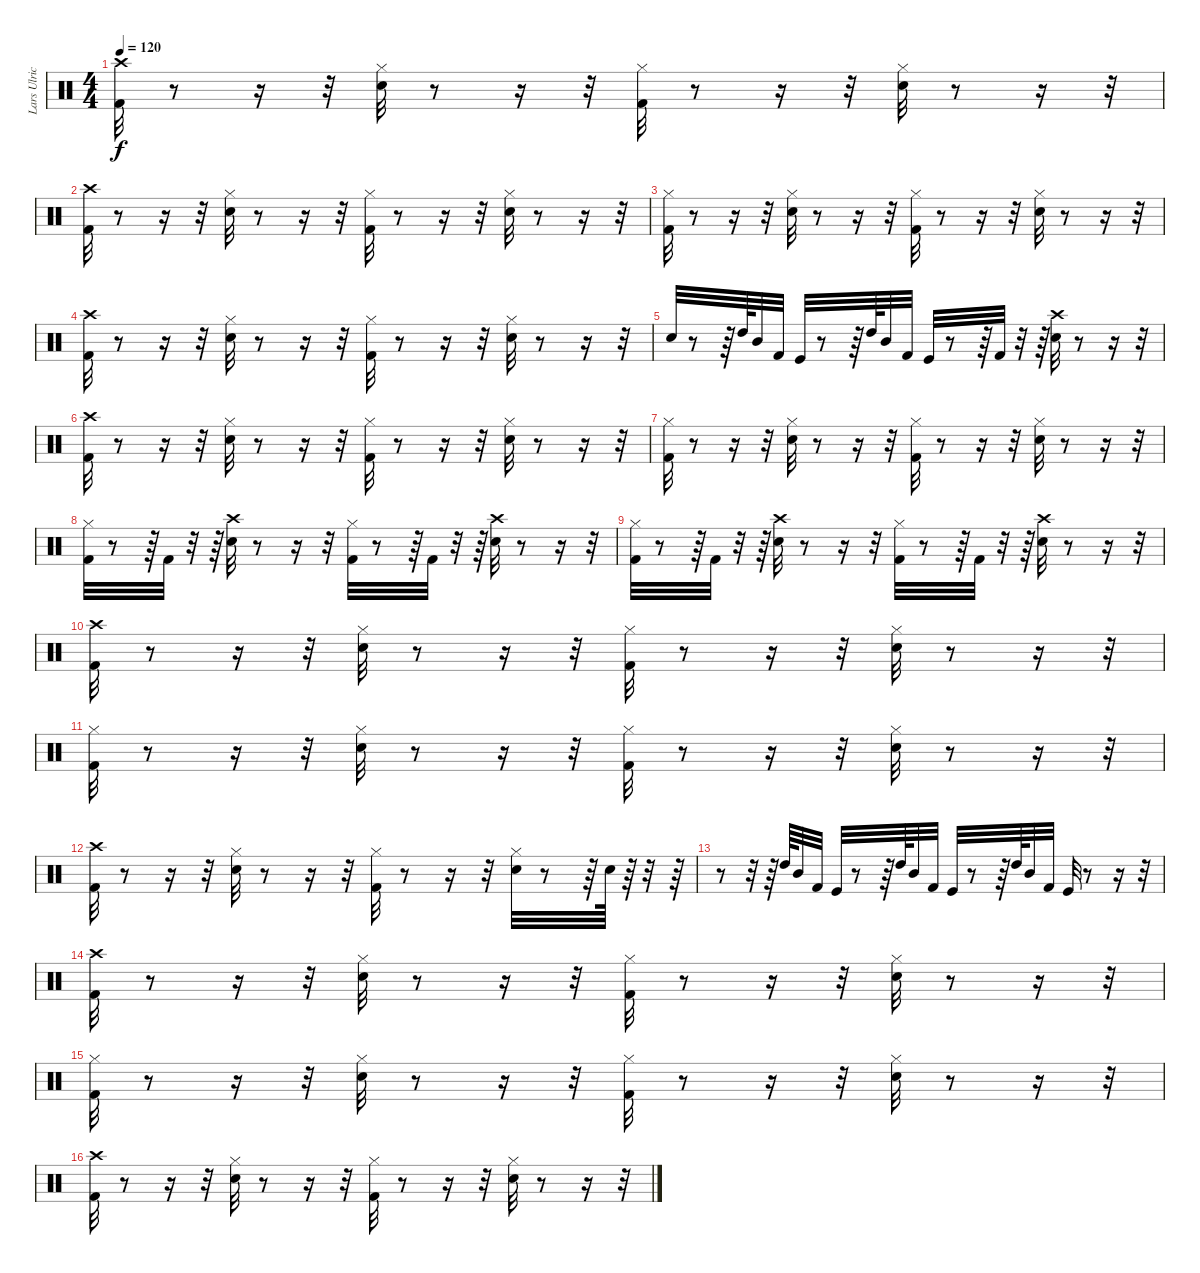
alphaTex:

\track ("Lars Ulrich" "Lars Ulric") {instrument percussion}
\staff {score}
\articulation defaults
\ts (4 4)
\tempo 120
\clef neutral
\ks c
("Kick (hit) 2" "Crash high (hit)").32{dy f} r.8 r.16 r.32 ("Snare (hit) 2" "Hi-Hat (closed)").32 r.8 r.16 r.32 ("Kick (hit) 2" "Hi-Hat (closed)").32 r.8 r.16 r.32 ("Snare (hit) 2" "Hi-Hat (closed)").32 r.8 r.16 r.32 |
("Kick (hit) 2" "Crash high (hit)").32 r.8 r.16 r.32 ("Snare (hit) 2" "Hi-Hat (closed)").32 r.8 r.16 r.32 ("Kick (hit) 2" "Hi-Hat (closed)").32 r.8 r.16 r.32 ("Snare (hit) 2" "Hi-Hat (closed)").32 r.8 r.16 r.32 |
("Kick (hit) 2" "Hi-Hat (closed)").32 r.8 r.16 r.32 ("Snare (hit) 2" "Hi-Hat (closed)").32 r.8 r.16 r.32 ("Kick (hit) 2" "Hi-Hat (closed)").32 r.8 r.16 r.32 ("Snare (hit) 2" "Hi-Hat (closed)").32 r.8 r.16 r.32 |
("Kick (hit) 2" "Crash high (hit)").32 r.8 r.16 r.32 ("Hi-Hat (closed)" "Snare (hit) 2").32 r.8 r.16 r.32 ("Hi-Hat (closed)" "Kick (hit) 2").32 r.8 r.16 r.32 ("Hi-Hat (closed)" "Snare (hit) 2").32 r.8 r.16 r.32 |
"Snare (hit) 2".32 r.8 r.64 "High Tom (hit)".64 "Mid Tom (hit)".32 "Kick (hit) 2".32 "Kick (hit)".32 r.8 r.64 "High Tom (hit)".64 "Mid Tom (hit)".32 "Kick (hit) 2".32 "Kick (hit)".32 r.8 r.64 "Kick (hit) 2".32 r.32 r.64 ("Crash high (hit)" "Snare (hit) 2").32 r.8 r.16 r.32 |
("Kick (hit) 2" "Crash high (hit)").32 r.8 r.16 r.32 ("Hi-Hat (closed)" "Snare (hit) 2").32 r.8 r.16 r.32 ("Hi-Hat (closed)" "Kick (hit) 2").32 r.8 r.16 r.32 ("Hi-Hat (closed)" "Snare (hit) 2").32 r.8 r.16 r.32 |
("Kick (hit) 2" "Hi-Hat (closed)").32 r.8 r.16 r.32 ("Snare (hit) 2" "Hi-Hat (closed)").32 r.8 r.16 r.32 ("Kick (hit) 2" "Hi-Hat (closed)").32 r.8 r.16 r.32 ("Snare (hit) 2" "Hi-Hat (closed)").32 r.8 r.16 r.32 |
("Hi-Hat (closed)" "Kick (hit) 2").32 r.8 r.64 "Kick (hit) 2".32 r.32 r.64 ("Crash high (hit)" "Snare (hit) 2").32 r.8 r.16 r.32 ("Hi-Hat (closed)" "Kick (hit) 2").32 r.8 r.64 "Kick (hit) 2".32 r.32 r.64 ("Crash high (hit)" "Snare (hit) 2").32 r.8 r.16 r.32 |
("Kick (hit) 2" "Hi-Hat (closed)").32 r.8 r.64 "Kick (hit) 2".32 r.32 r.64 ("Snare (hit) 2" "Crash high (hit)").32 r.8 r.16 r.32 ("Hi-Hat (closed)" "Kick (hit) 2").32 r.8 r.64 "Kick (hit) 2".32 r.32 r.64 ("Crash high (hit)" "Snare (hit) 2").32 r.8 r.16 r.32 |
("Kick (hit) 2" "Crash high (hit)").32 r.8 r.16 r.32 ("Hi-Hat (closed)" "Snare (hit) 2").32 r.8 r.16 r.32 ("Hi-Hat (closed)" "Kick (hit) 2").32 r.8 r.16 r.32 ("Hi-Hat (closed)" "Snare (hit) 2").32 r.8 r.16 r.32 |
("Kick (hit) 2" "Hi-Hat (closed)").32 r.8 r.16 r.32 ("Snare (hit) 2" "Hi-Hat (closed)").32 r.8 r.16 r.32 ("Kick (hit) 2" "Hi-Hat (closed)").32 r.8 r.16 r.32 ("Snare (hit) 2" "Hi-Hat (closed)").32 r.8 r.16 r.32 |
("Crash high (hit)" "Kick (hit) 2").32 r.8 r.16 r.32 ("Hi-Hat (closed)" "Snare (hit) 2").32 r.8 r.16 r.32 ("Kick (hit) 2" "Hi-Hat (closed)").32 r.8 r.16 r.32 ("Hi-Hat (closed)" "Snare (hit) 2").32 r.8 r.64 "Snare (hit) 2".64 r.64 r.32 r.64 |
r.8 r.32 r.64 "High Tom (hit)".64 "Mid Tom (hit)".32 "Kick (hit) 2".32 "Kick (hit)".32 r.8 r.64 "High Tom (hit)".64 "Mid Tom (hit)".32 "Kick (hit) 2".32 "Kick (hit)".32 r.8 r.64 "High Tom (hit)".64 "Mid Tom (hit)".32 "Kick (hit) 2".32 "Kick (hit)".32 r.8 r.16 r.32 |
("Kick (hit) 2" "Crash high (hit)").32 r.8 r.16 r.32 ("Snare (hit) 2" "Hi-Hat (closed)").32 r.8 r.16 r.32 ("Kick (hit) 2" "Hi-Hat (closed)").32 r.8 r.16 r.32 ("Snare (hit) 2" "Hi-Hat (closed)").32 r.8 r.16 r.32 |
("Kick (hit) 2" "Hi-Hat (closed)").32 r.8 r.16 r.32 ("Snare (hit) 2" "Hi-Hat (closed)").32 r.8 r.16 r.32 ("Kick (hit) 2" "Hi-Hat (closed)").32 r.8 r.16 r.32 ("Snare (hit) 2" "Hi-Hat (closed)").32 r.8 r.16 r.32 |
("Kick (hit) 2" "Crash high (hit)").32 r.8 r.16 r.32 ("Hi-Hat (closed)" "Snare (hit) 2").32 r.8 r.16 r.32 ("Hi-Hat (closed)" "Kick (hit) 2").32 r.8 r.16 r.32 ("Hi-Hat (closed)" "Snare (hit) 2").32 r.8 r.16 r.32
